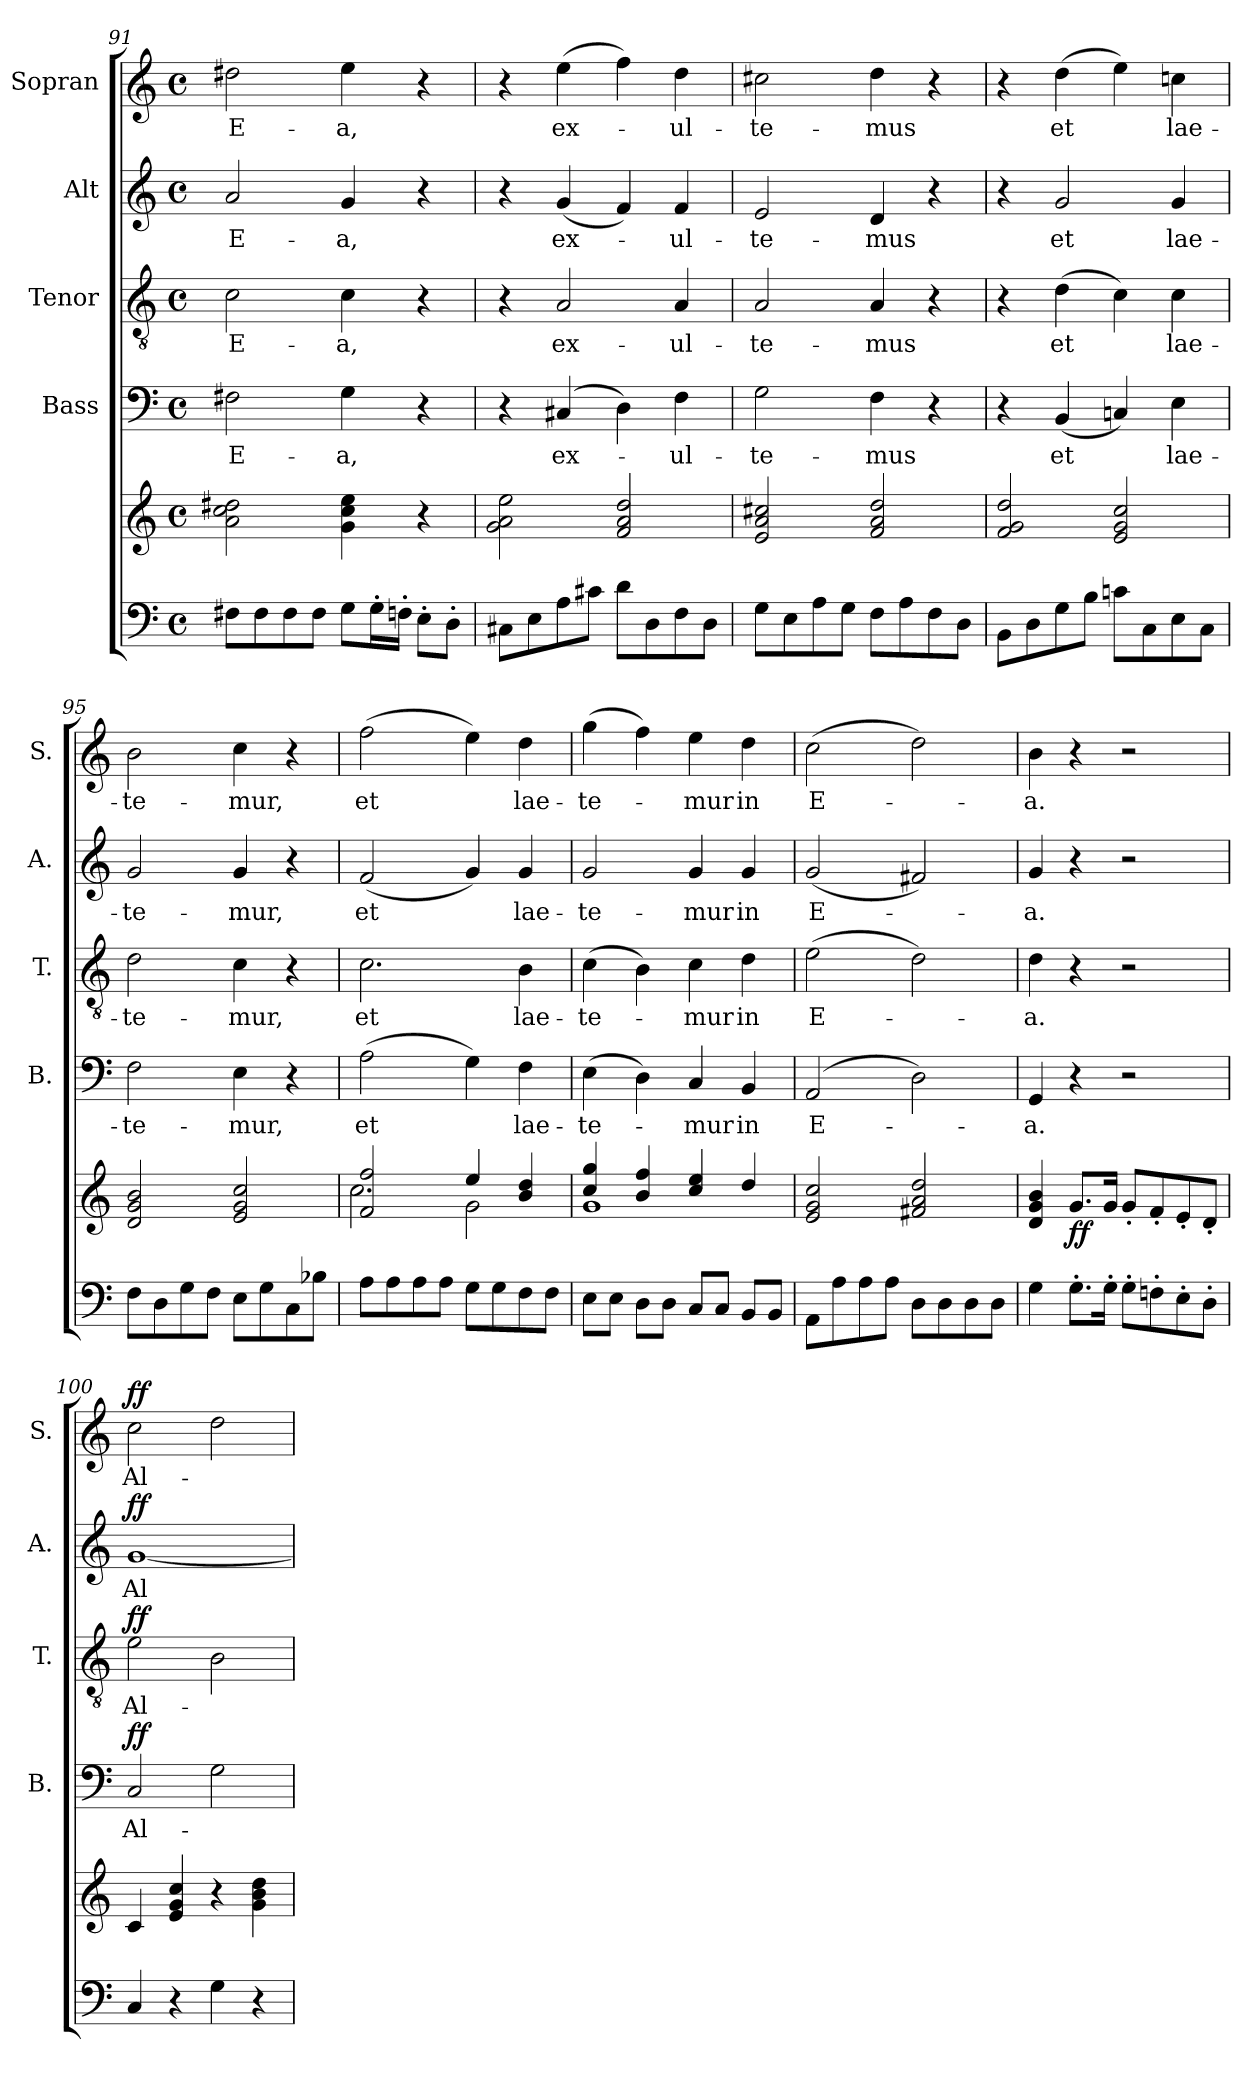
**kern	**kern	**dynam	**kern	**text	**dynam	**kern	**text	**dynam	**kern	**text	**dynam	**kern	**text	**dynam
*part5	*part5	*part5	*part4	*part4	*part4	*part3	*part3	*part3	*part2	*part2	*part2	*part1	*part1	*part1
*staff6	*staff5	*staff5/6	*staff4	*staff4	*staff4	*staff3	*staff3	*staff3	*staff2	*staff2	*staff2	*staff1	*staff1	*staff1
*	*	*	*I"Bass	*	*	*I"Tenor	*	*	*I"Alt	*	*	*I"Sopran	*	*
*	*	*	*I'B.	*	*	*I'T.	*	*	*I'A.	*	*	*I'S.	*	*
*clefF4	*clefG2	*	*clefF4	*	*	*clefGv2	*	*	*clefG2	*	*	*clefG2	*	*
*k[]	*k[]	*	*k[]	*	*	*k[]	*	*	*k[]	*	*	*k[]	*	*
*C:	*C:	*	*C:	*	*	*C:	*	*	*C:	*	*	*C:	*	*
*M4/4	*M4/4	*	*M4/4	*	*	*M4/4	*	*	*M4/4	*	*	*M4/4	*	*
*met(c)	*met(c)	*	*met(c)	*	*	*met(c)	*	*	*met(c)	*	*	*met(c)	*	*
=91	=91	=91	=91	=91	=91	=91	=91	=91	=91	=91	=91	=91	=91	=91
!	!	!	!	!LO:LY:b	!	!	!LO:LY:b	!	!	!LO:LY:b	!	!	!LO:LY:b	!
8F#X\L	2a\ 2cc\ 2dd#X\	.	2F#X\	E-	.	2c\	E-	.	2a/	E-	.	2dd#X\	E-	.
8F#\	.	.	.	.	.	.	.	.	.	.	.	.	.	.
8F#\	.	.	.	.	.	.	.	.	.	.	.	.	.	.
8F#\J	.	.	.	.	.	.	.	.	.	.	.	.	.	.
!	!	!	!	!LO:LY:b	!	!	!LO:LY:b	!	!	!LO:LY:b	!	!	!LO:LY:b	!
8G\L	4g\ 4cc\ 4ee\	.	4G\	-a,	.	4c\	-a,	.	4g/	-a,	.	4ee\	-a,	.
16G'>\L	.	.	.	.	.	.	.	.	.	.	.	.	.	.
16Fn'>\JJ	.	.	.	.	.	.	.	.	.	.	.	.	.	.
8E'>\L	4r	.	4r	.	.	4r	.	.	4r	.	.	4r	.	.
8D'>\J	.	.	.	.	.	.	.	.	.	.	.	.	.	.
=92	=92	=92	=92	=92	=92	=92	=92	=92	=92	=92	=92	=92	=92	=92
8C#X\L	2g\ 2a\ 2ee\	.	4r	.	.	4r	.	.	4r	.	.	4r	.	.
8E\	.	.	.	.	.	.	.	.	.	.	.	.	.	.
!	!	!	!	!LO:LY:b	!	!	!LO:LY:b	!	!	!LO:LY:b	!	!	!LO:LY:b	!
8A\	.	.	(4C#X/	ex-	.	2A/	ex-	.	(<4g/	ex-	.	(>4ee\	ex-	.
8c#X\J	.	.	.	.	.	.	.	.	.	.	.	.	.	.
8d\L	2f/ 2a/ 2dd/	.	4D\)	.	.	.	.	.	4f/)	.	.	4ff\)	.	.
8D\	.	.	.	.	.	.	.	.	.	.	.	.	.	.
!	!	!	!	!LO:LY:b	!	!	!LO:LY:b	!	!	!LO:LY:b	!	!	!LO:LY:b	!
8F\	.	.	4F\	-ul-	.	4A/	-ul-	.	4f/	-ul-	.	4dd\	-ul-	.
8D\J	.	.	.	.	.	.	.	.	.	.	.	.	.	.
=93	=93	=93	=93	=93	=93	=93	=93	=93	=93	=93	=93	=93	=93	=93
!	!	!	!	!LO:LY:b	!	!	!LO:LY:b	!	!	!LO:LY:b	!	!	!LO:LY:b	!
8G\L	2e/ 2a/ 2cc#X/	.	2G\	-te-	.	2A/	-te-	.	2e/	-te-	.	2cc#X\	-te-	.
8E\	.	.	.	.	.	.	.	.	.	.	.	.	.	.
8A\	.	.	.	.	.	.	.	.	.	.	.	.	.	.
8G\J	.	.	.	.	.	.	.	.	.	.	.	.	.	.
!	!	!	!	!LO:LY:b	!	!	!LO:LY:b	!	!	!LO:LY:b	!	!	!LO:LY:b	!
8F\L	2f/ 2a/ 2dd/	.	4F\	-mus	.	4A/	-mus	.	4d/	-mus	.	4dd\	-mus	.
8A\	.	.	.	.	.	.	.	.	.	.	.	.	.	.
8F\	.	.	4r	.	.	4r	.	.	4r	.	.	4r	.	.
8D\J	.	.	.	.	.	.	.	.	.	.	.	.	.	.
!!LO:LB:g=z
=94	=94	=94	=94	=94	=94	=94	=94	=94	=94	=94	=94	=94	=94	=94
8BB\L	2f/ 2g/ 2dd/	.	4r	.	.	4r	.	.	4r	.	.	4r	.	.
8D\	.	.	.	.	.	.	.	.	.	.	.	.	.	.
!	!	!	!	!LO:LY:b	!	!	!LO:LY:b	!	!	!LO:LY:b	!	!	!LO:LY:b	!
8G\	.	.	(<4BB/	et	.	(>4d\	et	.	2g/	et	.	(>4dd\	et	.
8B\J	.	.	.	.	.	.	.	.	.	.	.	.	.	.
8cn\L	2e/ 2g/ 2cc/	.	4Cn/)	.	.	4c\)	.	.	.	.	.	4ee\)	.	.
8C\	.	.	.	.	.	.	.	.	.	.	.	.	.	.
!	!	!	!	!LO:LY:b	!	!	!LO:LY:b	!	!	!LO:LY:b	!	!	!LO:LY:b	!
8E\	.	.	4E\	lae-	.	4c\	lae-	.	4g/	lae-	.	4ccn\	lae-	.
8C\J	.	.	.	.	.	.	.	.	.	.	.	.	.	.
=95	=95	=95	=95	=95	=95	=95	=95	=95	=95	=95	=95	=95	=95	=95
!	!	!	!	!LO:LY:b	!	!	!LO:LY:b	!	!	!LO:LY:b	!	!	!LO:LY:b	!
8F\L	2d/ 2g/ 2b/	.	2F\	-te-	.	2d\	-te-	.	2g/	-te-	.	2b\	-te-	.
8D\	.	.	.	.	.	.	.	.	.	.	.	.	.	.
8G\	.	.	.	.	.	.	.	.	.	.	.	.	.	.
8F\J	.	.	.	.	.	.	.	.	.	.	.	.	.	.
!	!	!	!	!LO:LY:b	!	!	!LO:LY:b	!	!	!LO:LY:b	!	!	!LO:LY:b	!
8E\L	2e/ 2g/ 2cc/	.	4E\	-mur,	.	4c\	-mur,	.	4g/	-mur,	.	4cc\	-mur,	.
8G\	.	.	.	.	.	.	.	.	.	.	.	.	.	.
8C\	.	.	4r	.	.	4r	.	.	4r	.	.	4r	.	.
8B-X\J	.	.	.	.	.	.	.	.	.	.	.	.	.	.
=96	=96	=96	=96	=96	=96	=96	=96	=96	=96	=96	=96	=96	=96	=96
*	*^	*	*	*	*	*	*	*	*	*	*	*	*	*
*	*	*^	*	*	*	*	*	*	*	*	*	*	*	*	*
!	!	!	!	!	!	!LO:LY:b	!	!	!LO:LY:b	!	!	!LO:LY:b	!	!	!LO:LY:b	!
8A\L	2f/ 2ff/	2.cc\	2ryy	.	(>2A\	et	.	2.c\	et	.	(<2f/	et	.	(>2ff\	et	.
8A\	.	.	.	.	.	.	.	.	.	.	.	.	.	.	.	.
8A\	.	.	.	.	.	.	.	.	.	.	.	.	.	.	.	.
8A\J	.	.	.	.	.	.	.	.	.	.	.	.	.	.	.	.
8G\L	4ee/	.	2g\	.	4G\)	.	.	.	.	.	4g/)	.	.	4ee\)	.	.
8G\	.	.	.	.	.	.	.	.	.	.	.	.	.	.	.	.
!	!	!	!	!	!	!LO:LY:b	!	!	!LO:LY:b	!	!	!LO:LY:b	!	!	!LO:LY:b	!
8F\	4b/ 4dd/	4ryy	.	.	4F\	lae-	.	4B\	lae-	.	4g/	lae-	.	4dd\	lae-	.
8F\J	.	.	.	.	.	.	.	.	.	.	.	.	.	.	.	.
*	*	*v	*v	*	*	*	*	*	*	*	*	*	*	*	*	*
=97	=97	=97	=97	=97	=97	=97	=97	=97	=97	=97	=97	=97	=97	=97	=97
!	!	!	!	!	!LO:LY:b	!	!	!LO:LY:b	!	!	!LO:LY:b	!	!	!LO:LY:b	!
8E\L	4cc/ 4gg/	1g	.	(>4E\	-te-	.	(>4c\	-te-	.	2g/	-te-	.	(>4gg\	-te-	.
8E\J	.	.	.	.	.	.	.	.	.	.	.	.	.	.	.
8D\L	4b/ 4ff/	.	.	4D\)	.	.	4B\)	.	.	.	.	.	4ff\)	.	.
8D\J	.	.	.	.	.	.	.	.	.	.	.	.	.	.	.
!	!	!	!	!	!LO:LY:b	!	!	!LO:LY:b	!	!	!LO:LY:b	!	!	!LO:LY:b	!
8C/L	4cc/ 4ee/	.	.	4C/	-mur	.	4c\	-mur	.	4g/	-mur	.	4ee\	-mur	.
8C/J	.	.	.	.	.	.	.	.	.	.	.	.	.	.	.
!	!	!	!	!	!LO:LY:b	!	!	!LO:LY:b	!	!	!LO:LY:b	!	!	!LO:LY:b	!
8BB/L	4dd/	.	.	4BB/	in	.	4d\	in	.	4g/	in	.	4dd\	in	.
8BB/J	.	.	.	.	.	.	.	.	.	.	.	.	.	.	.
*	*v	*v	*	*	*	*	*	*	*	*	*	*	*	*	*
!!LO:PB:g=z
=98	=98	=98	=98	=98	=98	=98	=98	=98	=98	=98	=98	=98	=98	=98
!	!	!	!	!LO:LY:b	!	!	!LO:LY:b	!	!	!LO:LY:b	!	!	!LO:LY:b	!
8AA\L	2e/ 2g/ 2cc/	.	(2AA/	E-	.	(>2e\	E-	.	(<2g/	E-	.	(>2cc\	E-	.
8A\	.	.	.	.	.	.	.	.	.	.	.	.	.	.
8A\	.	.	.	.	.	.	.	.	.	.	.	.	.	.
8A\J	.	.	.	.	.	.	.	.	.	.	.	.	.	.
8D\L	2f#X/ 2a/ 2dd/	.	2D\)	.	.	2d\)	.	.	2f#X/)	.	.	2dd\)	.	.
8D\	.	.	.	.	.	.	.	.	.	.	.	.	.	.
8D\	.	.	.	.	.	.	.	.	.	.	.	.	.	.
8D\J	.	.	.	.	.	.	.	.	.	.	.	.	.	.
=99	=99	=99	=99	=99	=99	=99	=99	=99	=99	=99	=99	=99	=99	=99
!	!	!	!	!LO:LY:b	!	!	!LO:LY:b	!	!	!LO:LY:b	!	!	!LO:LY:b	!
4G\	4d/ 4g/ 4b/	.	4GG/	-a.	.	4d\	-a.	.	4g/	-a.	.	4b\	-a.	.
!	!	!LO:DY:b	!	!	!	!	!	!	!	!	!	!	!	!
8.G'>\L	8.g/L	ff	4r	.	.	4r	.	.	4r	.	.	4r	.	.
16G'>\Jk	16g/Jk	.	.	.	.	.	.	.	.	.	.	.	.	.
8G'>\L	8g'</L	.	2r	.	.	2r	.	.	2r	.	.	2r	.	.
8Fn'>\	8f'</	.	.	.	.	.	.	.	.	.	.	.	.	.
8E'>\	8e'</	.	.	.	.	.	.	.	.	.	.	.	.	.
8D'>\J	8d'</J	.	.	.	.	.	.	.	.	.	.	.	.	.
=100	=100	=100	=100	=100	=100	=100	=100	=100	=100	=100	=100	=100	=100	=100
!	!	!	!	!LO:LY:b	!LO:DY:a	!	!LO:LY:b	!LO:DY:a	!	!LO:LY:b	!LO:DY:a	!	!LO:LY:b	!LO:DY:a
4C/	4c/	.	2C/	Al-	ff	2e\	Al-	ff	[1g	Al-	ff	2cc\	Al-	ff
4r	4e/ 4g/ 4cc/	.	.	.	.	.	.	.	.	.	.	.	.	.
4G\	4r	.	2G\	.	.	2B\	.	.	.	.	.	2dd\	.	.
4r	4g\ 4b\ 4dd\	.	.	.	.	.	.	.	.	.	.	.	.	.
=	=	=	=	=	=	=	=	=	=	=	=	=	=	=
*-	*-	*-	*-	*-	*-	*-	*-	*-	*-	*-	*-	*-	*-	*-
